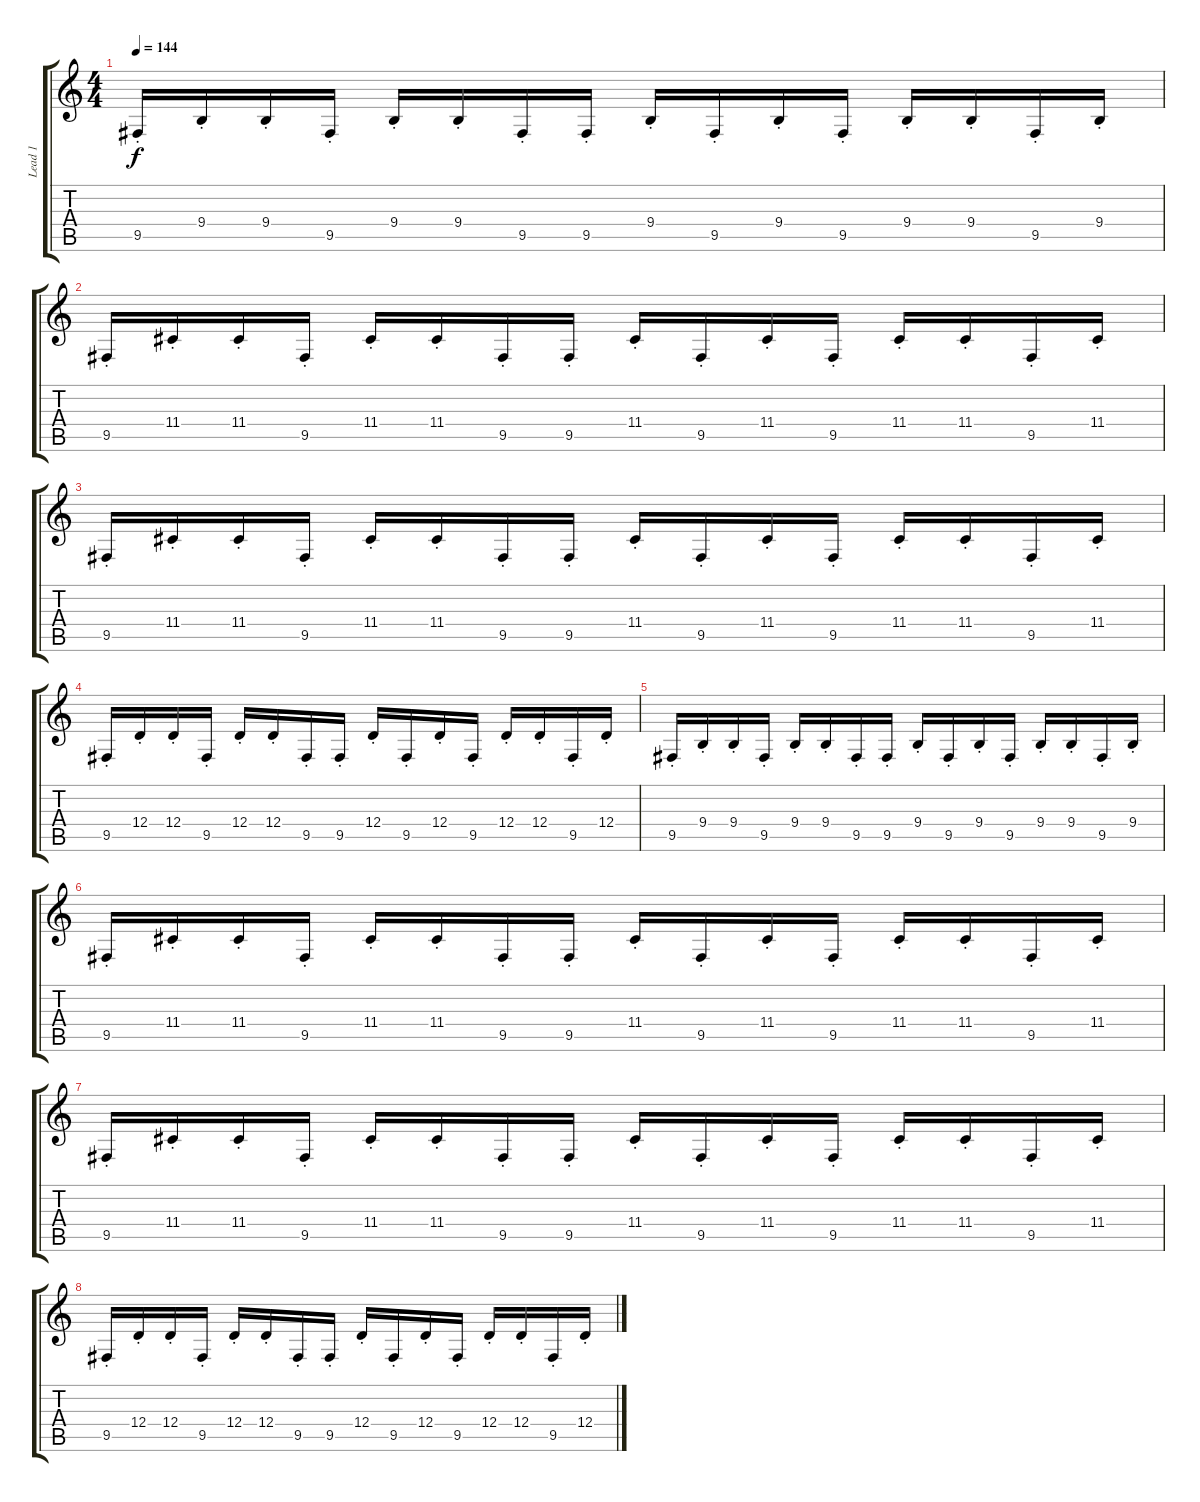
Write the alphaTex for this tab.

\track ("Lead 1" "Lead 1") {instrument lead2sawtooth}
\staff {score tabs}
\tuning (E4 B3 G3 D3 A2 E2) {hide}
\ts (4 4)
\tempo 144
\clef g2
\ks c
9.5{st}.16{dy f} 9.4{st}.16 9.4{st}.16 9.5{st}.16 9.4{st}.16 9.4{st}.16 9.5{st}.16 9.5{st}.16 9.4{st}.16 9.5{st}.16 9.4{st}.16 9.5{st}.16 9.4{st}.16 9.4{st}.16 9.5{st}.16 9.4{st}.16 |
9.5{st}.16 11.4{st}.16 11.4{st}.16 9.5{st}.16 11.4{st}.16 11.4{st}.16 9.5{st}.16 9.5{st}.16 11.4{st}.16 9.5{st}.16 11.4{st}.16 9.5{st}.16 11.4{st}.16 11.4{st}.16 9.5{st}.16 11.4{st}.16 |
9.5{st}.16 11.4{st}.16 11.4{st}.16 9.5{st}.16 11.4{st}.16 11.4{st}.16 9.5{st}.16 9.5{st}.16 11.4{st}.16 9.5{st}.16 11.4{st}.16 9.5{st}.16 11.4{st}.16 11.4{st}.16 9.5{st}.16 11.4{st}.16 |
9.5{st}.16 12.4{st}.16 12.4{st}.16 9.5{st}.16 12.4{st}.16 12.4{st}.16 9.5{st}.16 9.5{st}.16 12.4{st}.16 9.5{st}.16 12.4{st}.16 9.5{st}.16 12.4{st}.16 12.4{st}.16 9.5{st}.16 12.4{st}.16 |
9.5{st}.16 9.4{st}.16 9.4{st}.16 9.5{st}.16 9.4{st}.16 9.4{st}.16 9.5{st}.16 9.5{st}.16 9.4{st}.16 9.5{st}.16 9.4{st}.16 9.5{st}.16 9.4{st}.16 9.4{st}.16 9.5{st}.16 9.4{st}.16 |
9.5{st}.16 11.4{st}.16 11.4{st}.16 9.5{st}.16 11.4{st}.16 11.4{st}.16 9.5{st}.16 9.5{st}.16 11.4{st}.16 9.5{st}.16 11.4{st}.16 9.5{st}.16 11.4{st}.16 11.4{st}.16 9.5{st}.16 11.4{st}.16 |
9.5{st}.16 11.4{st}.16 11.4{st}.16 9.5{st}.16 11.4{st}.16 11.4{st}.16 9.5{st}.16 9.5{st}.16 11.4{st}.16 9.5{st}.16 11.4{st}.16 9.5{st}.16 11.4{st}.16 11.4{st}.16 9.5{st}.16 11.4{st}.16 |
9.5{st}.16 12.4{st}.16 12.4{st}.16 9.5{st}.16 12.4{st}.16 12.4{st}.16 9.5{st}.16 9.5{st}.16 12.4{st}.16 9.5{st}.16 12.4{st}.16 9.5{st}.16 12.4{st}.16 12.4{st}.16 9.5{st}.16 12.4{st}.16
